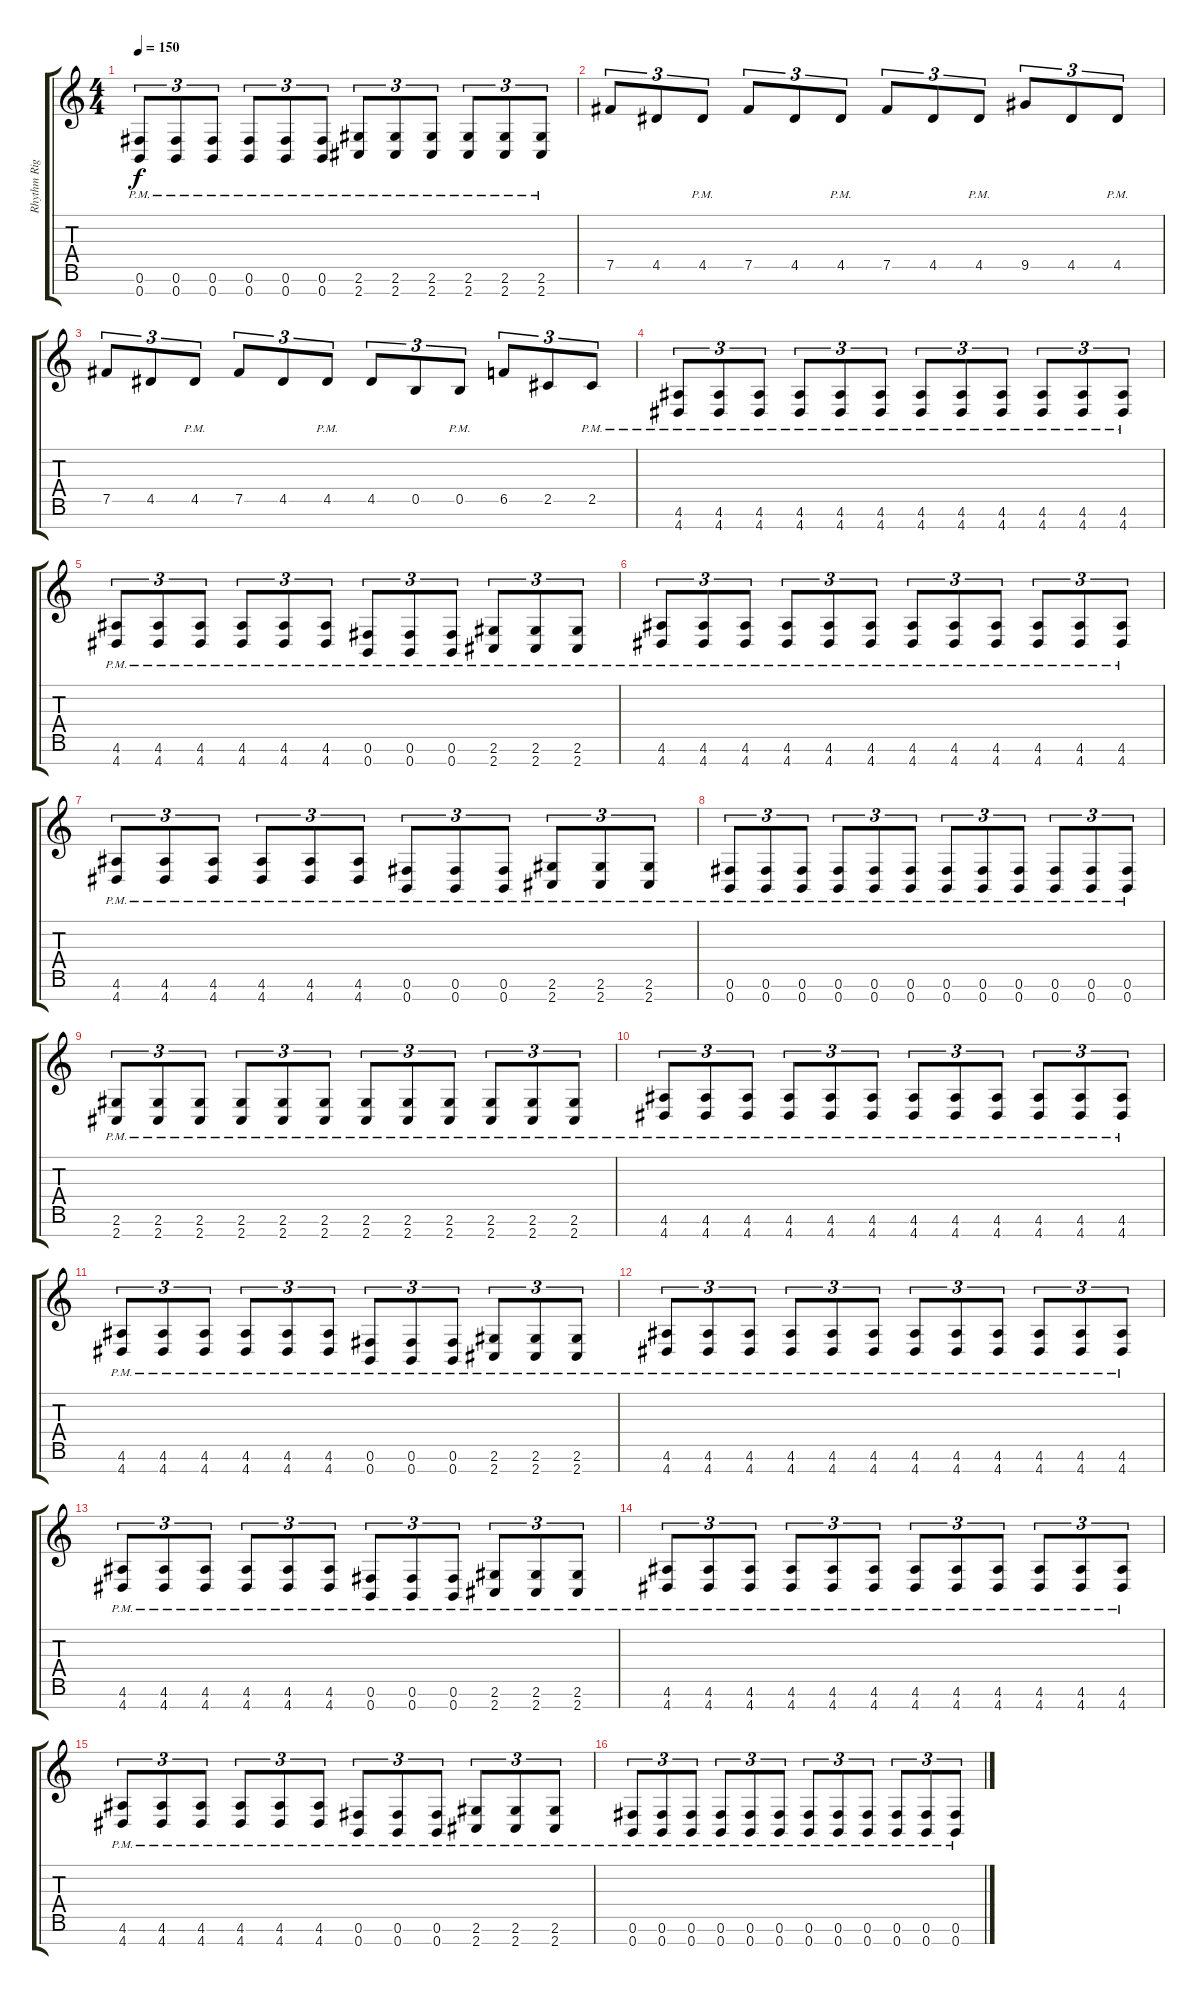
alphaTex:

\track ("Rhythm Right" "Rhythm Rig") {instrument distortionguitar}
\staff {score tabs}
\tuning (Gb4 Db4 Ab3 E3 B2 Gb2 B1) {hide}
\ts (4 4)
\tempo 150
\clef g2
\ks c
(0.6{pm} 0.7{pm}).8{tu (3 2) dy f} (0.6{pm} 0.7{pm}).8{tu (3 2)} (0.6{pm} 0.7{pm}).8{tu (3 2)} (0.6{pm} 0.7{pm}).8{tu (3 2)} (0.6{pm} 0.7{pm}).8{tu (3 2)} (0.6{pm} 0.7{pm}).8{tu (3 2)} (2.6{pm} 2.7{pm}).8{tu (3 2)} (2.6{pm} 2.7{pm}).8{tu (3 2)} (2.6{pm} 2.7{pm}).8{tu (3 2)} (2.6{pm} 2.7{pm}).8{tu (3 2)} (2.6{pm} 2.7{pm}).8{tu (3 2)} (2.6{pm} 2.7{pm}).8{tu (3 2)} |
7.5.8{tu (3 2)} 4.5.8{tu (3 2)} 4.5{pm}.8{tu (3 2)} 7.5.8{tu (3 2)} 4.5.8{tu (3 2)} 4.5{pm}.8{tu (3 2)} 7.5.8{tu (3 2)} 4.5.8{tu (3 2)} 4.5{pm}.8{tu (3 2)} 9.5.8{tu (3 2)} 4.5.8{tu (3 2)} 4.5{pm}.8{tu (3 2)} |
7.5.8{tu (3 2)} 4.5.8{tu (3 2)} 4.5{pm}.8{tu (3 2)} 7.5.8{tu (3 2)} 4.5.8{tu (3 2)} 4.5{pm}.8{tu (3 2)} 4.5.8{tu (3 2)} 0.5.8{tu (3 2)} 0.5{pm}.8{tu (3 2)} 6.5.8{tu (3 2)} 2.5.8{tu (3 2)} 2.5{pm}.8{tu (3 2)} |
(4.6{pm} 4.7{pm}).8{tu (3 2)} (4.6{pm} 4.7{pm}).8{tu (3 2)} (4.6{pm} 4.7{pm}).8{tu (3 2)} (4.6{pm} 4.7{pm}).8{tu (3 2)} (4.6{pm} 4.7{pm}).8{tu (3 2)} (4.6{pm} 4.7{pm}).8{tu (3 2)} (4.6{pm} 4.7{pm}).8{tu (3 2)} (4.6{pm} 4.7{pm}).8{tu (3 2)} (4.6{pm} 4.7{pm}).8{tu (3 2)} (4.6{pm} 4.7{pm}).8{tu (3 2)} (4.6{pm} 4.7{pm}).8{tu (3 2)} (4.6{pm} 4.7{pm}).8{tu (3 2)} |
(4.6{pm} 4.7{pm}).8{tu (3 2)} (4.6{pm} 4.7{pm}).8{tu (3 2)} (4.6{pm} 4.7{pm}).8{tu (3 2)} (4.6{pm} 4.7{pm}).8{tu (3 2)} (4.6{pm} 4.7{pm}).8{tu (3 2)} (4.6{pm} 4.7{pm}).8{tu (3 2)} (0.6{pm} 0.7{pm}).8{tu (3 2)} (0.6{pm} 0.7{pm}).8{tu (3 2)} (0.6{pm} 0.7{pm}).8{tu (3 2)} (2.6{pm} 2.7{pm}).8{tu (3 2)} (2.6{pm} 2.7{pm}).8{tu (3 2)} (2.6{pm} 2.7{pm}).8{tu (3 2)} |
(4.6{pm} 4.7{pm}).8{tu (3 2)} (4.6{pm} 4.7{pm}).8{tu (3 2)} (4.6{pm} 4.7{pm}).8{tu (3 2)} (4.6{pm} 4.7{pm}).8{tu (3 2)} (4.6{pm} 4.7{pm}).8{tu (3 2)} (4.6{pm} 4.7{pm}).8{tu (3 2)} (4.6{pm} 4.7{pm}).8{tu (3 2)} (4.6{pm} 4.7{pm}).8{tu (3 2)} (4.6{pm} 4.7{pm}).8{tu (3 2)} (4.6{pm} 4.7{pm}).8{tu (3 2)} (4.6{pm} 4.7{pm}).8{tu (3 2)} (4.6{pm} 4.7{pm}).8{tu (3 2)} |
(4.6{pm} 4.7{pm}).8{tu (3 2)} (4.6{pm} 4.7{pm}).8{tu (3 2)} (4.6{pm} 4.7{pm}).8{tu (3 2)} (4.6{pm} 4.7{pm}).8{tu (3 2)} (4.6{pm} 4.7{pm}).8{tu (3 2)} (4.6{pm} 4.7{pm}).8{tu (3 2)} (0.6{pm} 0.7{pm}).8{tu (3 2)} (0.6{pm} 0.7{pm}).8{tu (3 2)} (0.6{pm} 0.7{pm}).8{tu (3 2)} (2.6{pm} 2.7{pm}).8{tu (3 2)} (2.6{pm} 2.7{pm}).8{tu (3 2)} (2.6{pm} 2.7{pm}).8{tu (3 2)} |
(0.6{pm} 0.7{pm}).8{tu (3 2)} (0.6{pm} 0.7{pm}).8{tu (3 2)} (0.6{pm} 0.7{pm}).8{tu (3 2)} (0.6{pm} 0.7{pm}).8{tu (3 2)} (0.6{pm} 0.7{pm}).8{tu (3 2)} (0.6{pm} 0.7{pm}).8{tu (3 2)} (0.6{pm} 0.7{pm}).8{tu (3 2)} (0.6{pm} 0.7{pm}).8{tu (3 2)} (0.6{pm} 0.7{pm}).8{tu (3 2)} (0.6{pm} 0.7{pm}).8{tu (3 2)} (0.6{pm} 0.7{pm}).8{tu (3 2)} (0.6{pm} 0.7{pm}).8{tu (3 2)} |
(2.6{pm} 2.7{pm}).8{tu (3 2)} (2.6{pm} 2.7{pm}).8{tu (3 2)} (2.6{pm} 2.7{pm}).8{tu (3 2)} (2.6{pm} 2.7{pm}).8{tu (3 2)} (2.6{pm} 2.7{pm}).8{tu (3 2)} (2.6{pm} 2.7{pm}).8{tu (3 2)} (2.6{pm} 2.7{pm}).8{tu (3 2)} (2.6{pm} 2.7{pm}).8{tu (3 2)} (2.6{pm} 2.7{pm}).8{tu (3 2)} (2.6{pm} 2.7{pm}).8{tu (3 2)} (2.6{pm} 2.7{pm}).8{tu (3 2)} (2.6{pm} 2.7{pm}).8{tu (3 2)} |
(4.6{pm} 4.7{pm}).8{tu (3 2)} (4.6{pm} 4.7{pm}).8{tu (3 2)} (4.6{pm} 4.7{pm}).8{tu (3 2)} (4.6{pm} 4.7{pm}).8{tu (3 2)} (4.6{pm} 4.7{pm}).8{tu (3 2)} (4.6{pm} 4.7{pm}).8{tu (3 2)} (4.6{pm} 4.7{pm}).8{tu (3 2)} (4.6{pm} 4.7{pm}).8{tu (3 2)} (4.6{pm} 4.7{pm}).8{tu (3 2)} (4.6{pm} 4.7{pm}).8{tu (3 2)} (4.6{pm} 4.7{pm}).8{tu (3 2)} (4.6{pm} 4.7{pm}).8{tu (3 2)} |
(4.6{pm} 4.7{pm}).8{tu (3 2)} (4.6{pm} 4.7{pm}).8{tu (3 2)} (4.6{pm} 4.7{pm}).8{tu (3 2)} (4.6{pm} 4.7{pm}).8{tu (3 2)} (4.6{pm} 4.7{pm}).8{tu (3 2)} (4.6{pm} 4.7{pm}).8{tu (3 2)} (0.6{pm} 0.7{pm}).8{tu (3 2)} (0.6{pm} 0.7{pm}).8{tu (3 2)} (0.6{pm} 0.7{pm}).8{tu (3 2)} (2.6{pm} 2.7{pm}).8{tu (3 2)} (2.6{pm} 2.7{pm}).8{tu (3 2)} (2.6{pm} 2.7{pm}).8{tu (3 2)} |
(4.6{pm} 4.7{pm}).8{tu (3 2)} (4.6{pm} 4.7{pm}).8{tu (3 2)} (4.6{pm} 4.7{pm}).8{tu (3 2)} (4.6{pm} 4.7{pm}).8{tu (3 2)} (4.6{pm} 4.7{pm}).8{tu (3 2)} (4.6{pm} 4.7{pm}).8{tu (3 2)} (4.6{pm} 4.7{pm}).8{tu (3 2)} (4.6{pm} 4.7{pm}).8{tu (3 2)} (4.6{pm} 4.7{pm}).8{tu (3 2)} (4.6{pm} 4.7{pm}).8{tu (3 2)} (4.6{pm} 4.7{pm}).8{tu (3 2)} (4.6{pm} 4.7{pm}).8{tu (3 2)} |
(4.6{pm} 4.7{pm}).8{tu (3 2)} (4.6{pm} 4.7{pm}).8{tu (3 2)} (4.6{pm} 4.7{pm}).8{tu (3 2)} (4.6{pm} 4.7{pm}).8{tu (3 2)} (4.6{pm} 4.7{pm}).8{tu (3 2)} (4.6{pm} 4.7{pm}).8{tu (3 2)} (0.6{pm} 0.7{pm}).8{tu (3 2)} (0.6{pm} 0.7{pm}).8{tu (3 2)} (0.6{pm} 0.7{pm}).8{tu (3 2)} (2.6{pm} 2.7{pm}).8{tu (3 2)} (2.6{pm} 2.7{pm}).8{tu (3 2)} (2.6{pm} 2.7{pm}).8{tu (3 2)} |
(4.6{pm} 4.7{pm}).8{tu (3 2)} (4.6{pm} 4.7{pm}).8{tu (3 2)} (4.6{pm} 4.7{pm}).8{tu (3 2)} (4.6{pm} 4.7{pm}).8{tu (3 2)} (4.6{pm} 4.7{pm}).8{tu (3 2)} (4.6{pm} 4.7{pm}).8{tu (3 2)} (4.6{pm} 4.7{pm}).8{tu (3 2)} (4.6{pm} 4.7{pm}).8{tu (3 2)} (4.6{pm} 4.7{pm}).8{tu (3 2)} (4.6{pm} 4.7{pm}).8{tu (3 2)} (4.6{pm} 4.7{pm}).8{tu (3 2)} (4.6{pm} 4.7{pm}).8{tu (3 2)} |
(4.6{pm} 4.7{pm}).8{tu (3 2)} (4.6{pm} 4.7{pm}).8{tu (3 2)} (4.6{pm} 4.7{pm}).8{tu (3 2)} (4.6{pm} 4.7{pm}).8{tu (3 2)} (4.6{pm} 4.7{pm}).8{tu (3 2)} (4.6{pm} 4.7{pm}).8{tu (3 2)} (0.6{pm} 0.7{pm}).8{tu (3 2)} (0.6{pm} 0.7{pm}).8{tu (3 2)} (0.6{pm} 0.7{pm}).8{tu (3 2)} (2.6{pm} 2.7{pm}).8{tu (3 2)} (2.6{pm} 2.7{pm}).8{tu (3 2)} (2.6{pm} 2.7{pm}).8{tu (3 2)} |
(0.6{pm} 0.7{pm}).8{tu (3 2)} (0.6{pm} 0.7{pm}).8{tu (3 2)} (0.6{pm} 0.7{pm}).8{tu (3 2)} (0.6{pm} 0.7{pm}).8{tu (3 2)} (0.6{pm} 0.7{pm}).8{tu (3 2)} (0.6{pm} 0.7{pm}).8{tu (3 2)} (0.6{pm} 0.7{pm}).8{tu (3 2)} (0.6{pm} 0.7{pm}).8{tu (3 2)} (0.6{pm} 0.7{pm}).8{tu (3 2)} (0.6{pm} 0.7{pm}).8{tu (3 2)} (0.6{pm} 0.7{pm}).8{tu (3 2)} (0.6{pm} 0.7{pm}).8{tu (3 2)}
